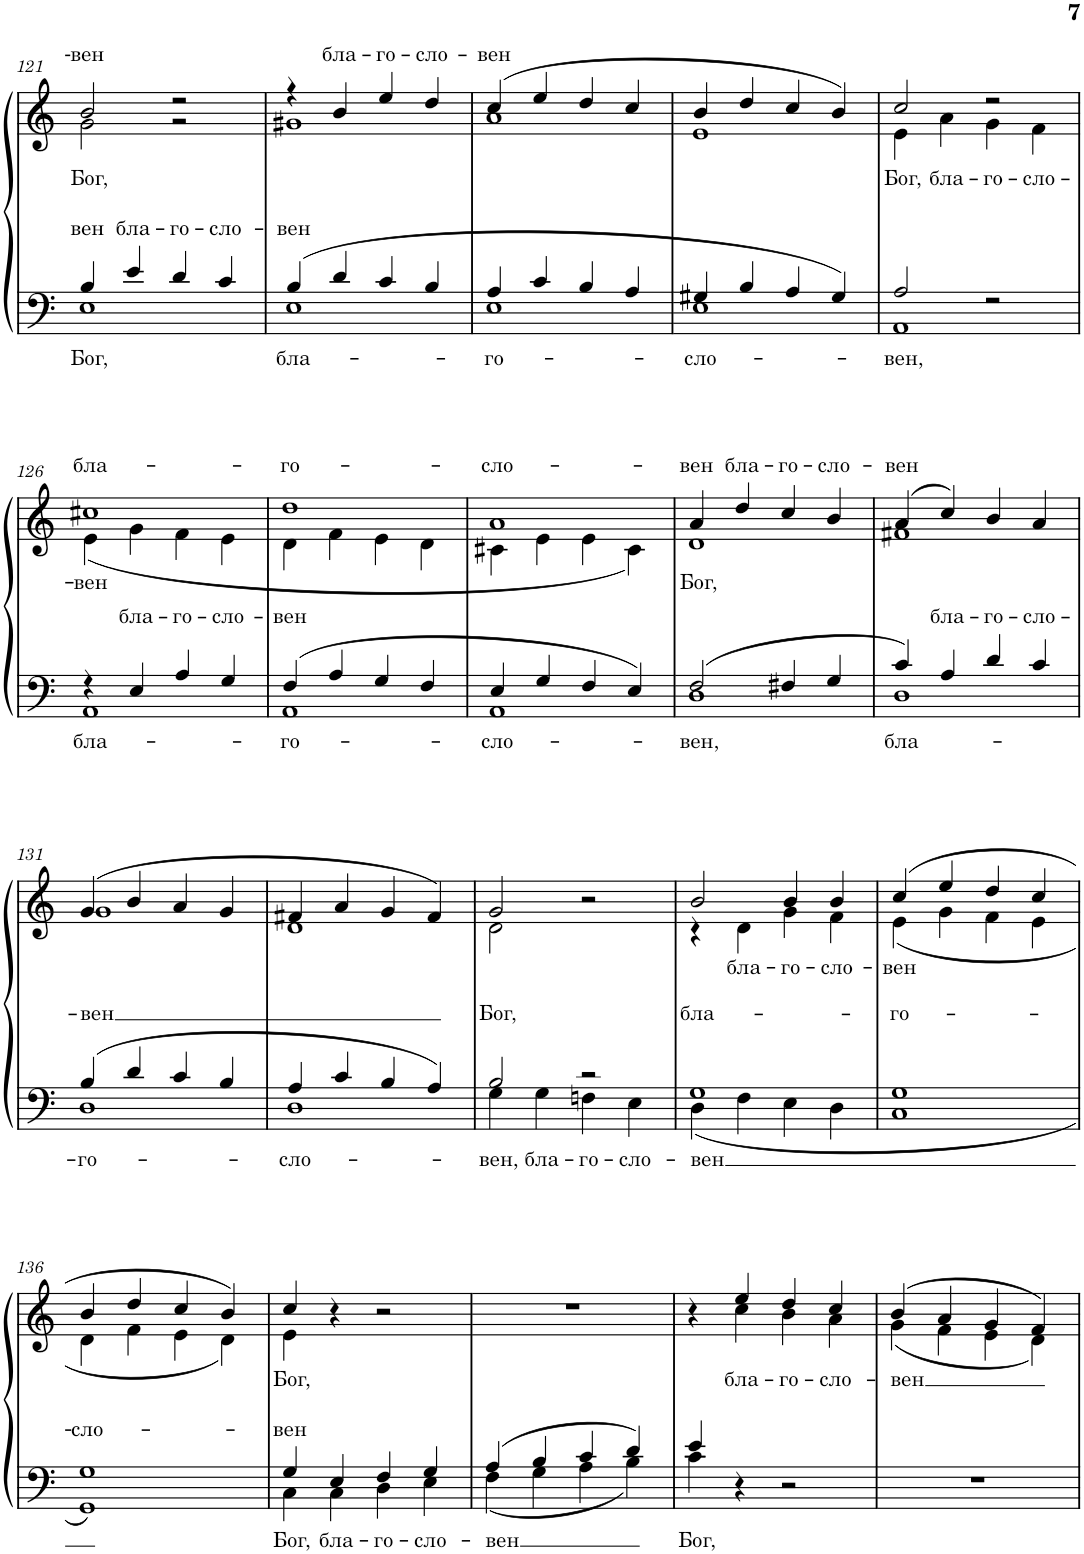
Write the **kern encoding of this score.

**kern	**text	**kern	**text
*part1	*part1	*part1	*part1
*staff2	*staff2	*staff1	*staff1
*I"Piano	*	*	*
*I'Pno.	*	*	*
!!LO:PB:g=z
*clefF4	*	*clefG2	*
*k[]	*	*k[]	*
*M2/2	*	*M2/2	*
*met(c|)	*	*met(c|)	*
=121	=121	=121	=121
!	!LO:LY:a	!	!
*^	*	*	*
!	!	!LO:LY:b	!	!LO:LY:a
*	*	*	*^	*
!	!	!	!	!	!LO:LY:b
4B/	1E	Бог,	2b/	2g\	Бог,
!	!	!LO:LY:a	!	!	!
4e/	.	бла-	.	.	.
!	!	!LO:LY:a	!	!	!
4d/	.	-го-	2r	2r	.
!	!	!LO:LY:a	!	!	!
4c/	.	-сло-	.	.	.
=122	=122	=122	=122	=122	=122
!	!	!LO:LY:a	!	!	!
!	!	!LO:LY:b	!	!	!
4B/	1E	бла-	4r	1g#X	.
!	!	!	!	!	!LO:LY:a
4d/	.	.	4b/	.	бла-
!	!	!	!	!	!LO:LY:a
4c/	.	.	4ee/	.	-го-
!	!	!	!	!	!LO:LY:a
4B/	.	.	4dd/	.	-сло-
=123	=123	=123	=123	=123	=123
!	!	!LO:LY:b	!	!	!LO:LY:a
4A/	1E	-го-	(4cc/	1a	-вен
4c/	.	.	4ee/	.	.
4B/	.	.	4dd/	.	.
4A/	.	.	4cc/	.	.
=124	=124	=124	=124	=124	=124
!	!	!LO:LY:b	!	!	!
4G#X/	1E	-сло-	4b/	1e	.
4B/	.	.	4dd/	.	.
4A/	.	.	4cc/	.	.
4G#/	.	.	4b/)	.	.
=125	=125	=125	=125	=125	=125
!	!	!LO:LY:b	!	!	!LO:LY:b
2A/	1AA	-вен,	2cc/	4e\	Бог,
!	!	!	!	!	!LO:LY:b
.	.	.	.	4a\	бла-
!	!	!	!	!	!LO:LY:b
2r	.	.	2r	4g\	-го-
!	!	!	!	!	!LO:LY:b
.	.	.	.	4f\	-сло-
!!LO:LB:g=z	!!
=126	=126	=126	=126	=126	=126
!	!	!LO:LY:b	!	!	!LO:LY:a
!	!	!	!	!	!LO:LY:b
4r	1AA	бла-	1cc#X	(4e\	-вен
!	!	!LO:LY:a	!	!	!
4E/	.	бла-	.	4g\	.
!	!	!LO:LY:a	!	!	!
4A/	.	-го-	.	4f\	.
!	!	!LO:LY:a	!	!	!
4G/	.	-сло-	.	4e\	.
=127	=127	=127	=127	=127	=127
!	!	!LO:LY:a	!	!	!
!	!	!LO:LY:b	!	!	!LO:LY:a
4F/	1AA	-го-	1dd	4d\	-го-
4A/	.	.	.	4f\	.
4G/	.	.	.	4e\	.
4F/	.	.	.	4d\	.
=128	=128	=128	=128	=128	=128
!	!	!LO:LY:b	!	!	!LO:LY:a
4E/	1AA	-сло-	1a	4c#X\	-сло-
4G/	.	.	.	4e\	.
4F/	.	.	.	4e\	.
4E/	.	.	.	4c#\)	.
=129	=129	=129	=129	=129	=129
!	!	!LO:LY:b	!	!	!LO:LY:a
!	!	!	!	!	!LO:LY:b
2F/	1D	-вен,	4a/	1d	Бог,
!	!	!	!	!	!LO:LY:a
.	.	.	4dd/	.	бла-
!	!	!	!	!	!LO:LY:a
4F#X/	.	.	4cc/	.	-го-
!	!	!	!	!	!LO:LY:a
4G/	.	.	4b/	.	-сло-
=130	=130	=130	=130	=130	=130
!	!	!LO:LY:b	!	!	!LO:LY:a
4c/	1D	бла-	(4a/	1f#X	-вен
!	!	!LO:LY:a	!	!	!
4A/	.	бла-	4cc/)	.	.
!	!	!LO:LY:a	!	!	!
4d/	.	-го-	4b/	.	.
!	!	!LO:LY:a	!	!	!
4c/	.	-сло-	4a/	.	.
!!LO:LB:g=z	!!
=131	=131	=131	=131	=131	=131
!	!	!LO:LY:a	!	!	!
!	!	!LO:LY:b	!	!	!
4B/	1D	-го-	(4g/	1g	.
4d/	.	.	4b/	.	.
4c/	.	.	4a/	.	.
4B/	.	.	4g/	.	.
=132	=132	=132	=132	=132	=132
!	!	!LO:LY:b	!	!	!
4A/	1D	-сло-	4f#X/	1d	.
4c/	.	.	4a/	.	.
4B/	.	.	4g/	.	.
4A/	.	.	4f#/)	.	.
=133	=133	=133	=133	=133	=133
!	!	!LO:LY:a	!	!	!
!	!	!LO:LY:b	!	!	!
2B/	4G\	-вен,	2g/	2d\	.
!	!	!LO:LY:b	!	!	!
.	4G\	бла-	.	.	.
!	!	!LO:LY:b	!	!	!
2r	4Fn\	-го-	2r	2ryy	.
!	!	!LO:LY:b	!	!	!
.	4E\	-сло-	.	.	.
=134	=134	=134	=134	=134	=134
!	!	!LO:LY:a	!	!	!
!	!	!LO:LY:b	!	!	!
1G	4D\	-вен	2b/	4r	.
!	!	!	!	!	!LO:LY:b
.	4F\	.	.	4d\	бла-
!	!	!	!	!	!LO:LY:b
.	4E\	.	4b/	4g\	-го-
!	!	!	!	!	!LO:LY:b
.	4D\	.	4b/	4f\	-сло-
=135	=135	=135	=135	=135	=135
!	!	!LO:LY:a	!	!	!LO:LY:b
1G	1C	-го-	(4cc/	(4e\	-вен
.	.	.	4ee/	4g\	.
.	.	.	4dd/	4f\	.
.	.	.	4cc/	4e\	.
!!LO:LB:g=z	!!
=136	=136	=136	=136	=136	=136
!	!	!LO:LY:a	!	!	!
1G	1GG	-сло-	4b/	4d\	.
.	.	.	4dd/	4f\	.
.	.	.	4cc/	4e\	.
.	.	.	4b/)	4d\)	.
=137	=137	=137	=137	=137	=137
!	!	!LO:LY:a	!	!	!
!	!	!LO:LY:b	!	!	!LO:LY:b
4G/	4C\	Бог,	4cc/	4e\	Бог,
!	!	!LO:LY:b	!	!	!
4E/	4C\	бла-	4r	2.ryy	.
!	!	!LO:LY:b	!	!	!
4F/	4D\	-го-	2r	.	.
!	!	!LO:LY:b	!	!	!
4G/	4E\	-сло-	.	.	.
*	*	*	*v	*v	*
=138	=138	=138	=138	=138
!	!	!LO:LY:b	!	!
4A/	4F\	-вен	1r	.
4B/	4G\	.	.	.
4c/	4A\	.	.	.
4d/	4B\	.	.	.
=139	=139	=139	=139	=139
!	!	!LO:LY:b	!	!
*	*	*	*^	*
4e/	4c\	Бог,	4r	4ryy	.
!	!	!	!	!	!LO:LY:b
4r	2.ryy	.	4ee/	4cc\	бла-
!	!	!	!	!	!LO:LY:b
2r	.	.	4dd/	4b\	-го-
!	!	!	!	!	!LO:LY:b
.	.	.	4cc/	4a\	-сло-
*v	*v	*	*	*	*
=140	=140	=140	=140	=140
!	!	!	!	!LO:LY:b
1r	.	(4b/	(4g\	-вен
.	.	4a/	4f\	.
.	.	4g/	4e\	.
.	.	4f/)	4d\)	.
*	*	*v	*v	*
=	=	=	=
*-	*-	*-	*-
